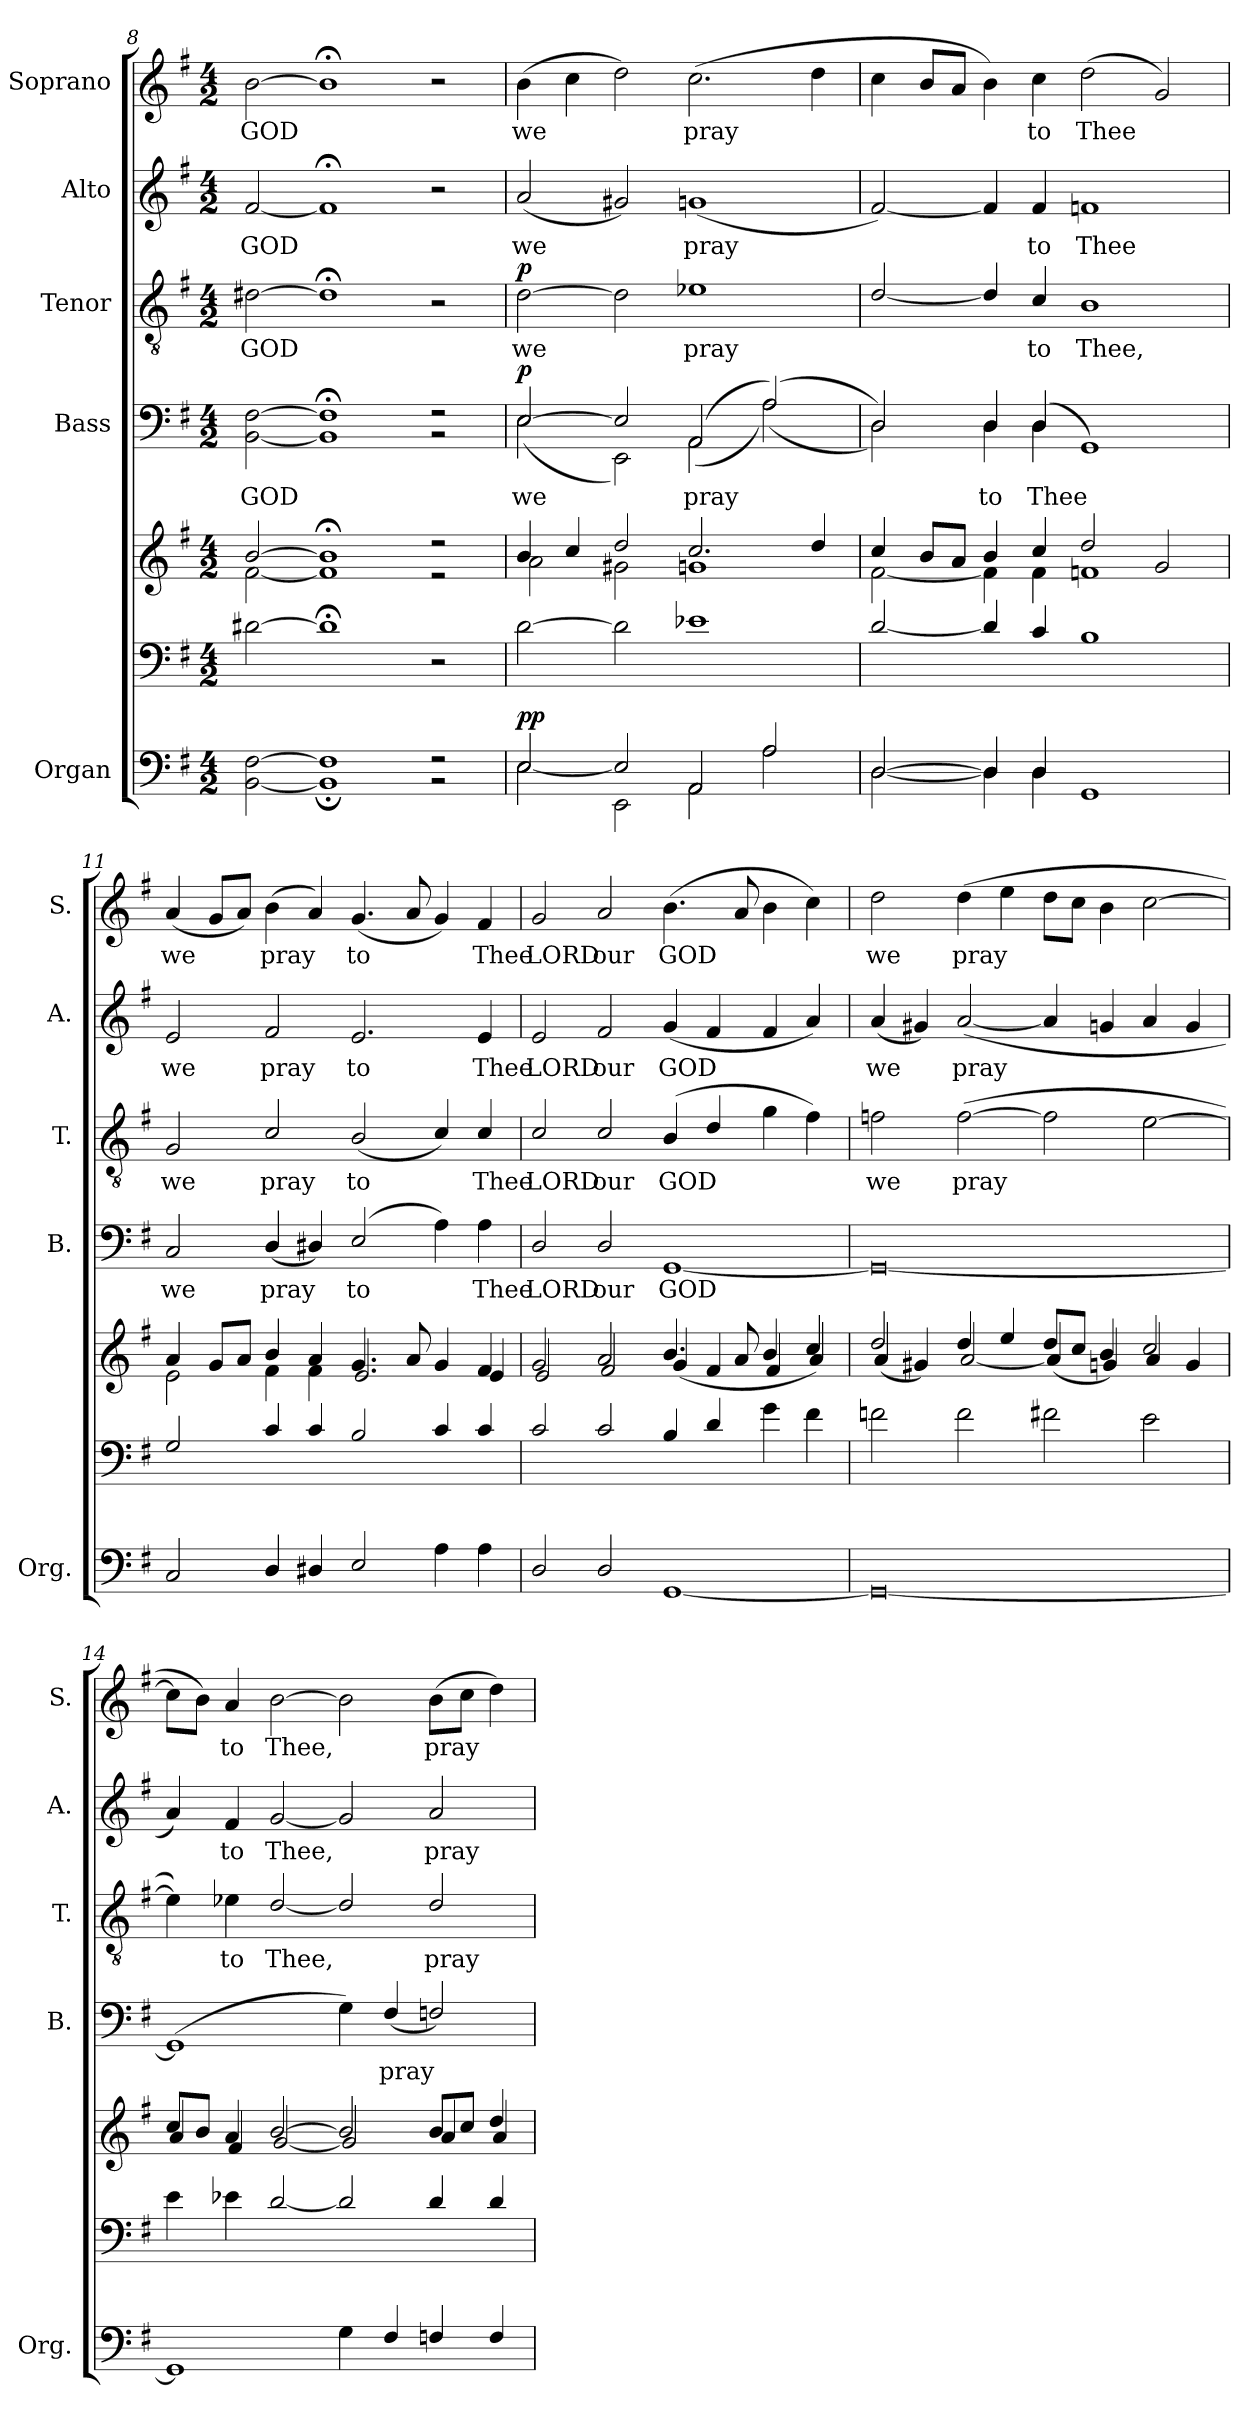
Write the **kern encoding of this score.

**kern	**kern	**kern	**dynam	**kern	**text	**dynam	**kern	**text	**dynam	**kern	**text	**kern	**text
*part5	*part5	*part5	*part5	*part4	*part4	*part4	*part3	*part3	*part3	*part2	*part2	*part1	*part1
*staff7	*staff6	*staff5	*staff5/6/7	*staff4	*staff4	*staff4	*staff3	*staff3	*staff3	*staff2	*staff2	*staff1	*staff1
*I"Organ	*	*	*	*I"Bass	*	*	*I"Tenor	*	*	*I"Alto	*	*I"Soprano	*
*I'Org.	*	*	*	*I'B.	*	*	*I'T.	*	*	*I'A.	*	*I'S.	*
*clefF4	*clefF4	*clefG2	*	*clefF4	*	*	*clefGv2	*	*	*clefG2	*	*clefG2	*
*k[f#]	*k[f#]	*k[f#]	*	*k[f#]	*	*	*k[f#]	*	*	*k[f#]	*	*k[f#]	*
*M4/2	*M4/2	*M4/2	*	*M4/2	*	*	*M4/2	*	*	*M4/2	*	*M4/2	*
=8	=8	=8	=8	=8	=8	=8	=8	=8	=8	=8	=8	=8	=8
*^	*	*^	*	*	*	*	*	*	*	*	*	*	*
!	!	!	!	!	!	!	!LO:LY:b	!	!	!LO:LY:b	!	!	!LO:LY:b	!	!LO:LY:b
*	*	*	*	*	*	*^	*	*	*	*	*	*	*	*	*
1.ryy	[2BB\ [2F#\	[2d#X\	[2b/	[2f#\	.	[2BB\ [2F#\	1.ryy	GOD	.	[2d#X\	GOD	.	[2f#/	GOD	[2b\	GOD
.	1BB];< 1F#];<	1d#;<]	1b;<]	1f#]	.	1BB];< 1F#];<	.	.	.	1d#;<]	.	.	1f#;<]	.	1b;<]	.
2r	2r	2r	2r	2r	.	2r	2r	.	.	2r	.	.	2r	.	2r	.
=9	=9	=9	=9	=9	=9	=9	=9	=9	=9	=9	=9	=9	=9	=9	=9	=9
!	!	!	!	!	!LO:DY:a=3	!	!	!LO:LY:b	!	!	!LO:LY:b	!	!	!LO:LY:b	!	!LO:LY:b
!	!	!	!	!	!LO:DY:n=1:a=2	!	!	!	!LO:DY:a	!	!	!LO:DY:a	!	!	!	!
2E\	[2E/	[2d\	4b/	2a\	p p	[2E/	(<2E\	we	p	[2d\	we	p	(<2a/	we	(>4b\	we
.	.	.	4cc/	.	.	.	.	.	.	.	.	.	.	.	4cc\	.
2EE\	2E/]	2d\]	2dd/	2g#X\	.	2E/]	2EE\)	.	.	2d\]	.	.	2g#X/)	.	2dd\)	.
!	!	!	!	!	!	!	!	!LO:LY:b	!	!	!LO:LY:b	!	!	!LO:LY:b	!	!LO:LY:b
2AA\	2AA/	1e-X	2.cc/	1gn	.	(>2AA/	(<2AA\	pray	.	1e-X	pray	.	(<1gn	pray	(>2.cc\	pray
2A\	2A/	.	.	.	.	(>2A/)	(<2A\)	.	.	.	.	.	.	.	.	.
.	.	.	4dd/	.	.	.	.	.	.	.	.	.	.	.	4dd\	.
!!LO:PB:g=z
=10	=10	=10	=10	=10	=10	=10	=10	=10	=10	=10	=10	=10	=10	=10	=10	=10
[2D\	[2D/	[2d/	4cc/	[2f#\	.	2D/)	2D\)	.	.	[2d/	.	.	[2f#/)	.	4cc\	.
.	.	.	8b/L	.	.	.	.	.	.	.	.	.	.	.	8b/L	.
.	.	.	8a/J	.	.	.	.	.	.	.	.	.	.	.	8a/J	.
!	!	!	!	!	!	!	!	!LO:LY:b	!	!	!	!	!	!	!	!
4D\]	4D/]	4d/]	4b/	4f#\]	.	4D/	4D\	to	.	4d/]	.	.	4f#/]	.	4b\)	.
!	!	!	!	!	!	!	!	!LO:LY:b	!	!	!LO:LY:b	!	!	!LO:LY:b	!	!LO:LY:b
4D\	4D/	4c/	4cc/	4f#\	.	(>4D/	4D\	Thee	.	4c/	to	.	4f#/	to	4cc\	to
!	!	!	!	!	!	!	!	!	!	!	!LO:LY:b	!	!	!LO:LY:b	!	!LO:LY:b
1ryy	1GG	1B	2dd/	1fn	.	1GG)	1ryy	.	.	1B	Thee,	.	1fn	Thee	(>2dd\	Thee
.	.	.	2g/	.	.	.	.	.	.	.	.	.	.	.	2g/)	.
*v	*v	*	*	*	*	*v	*v	*	*	*	*	*	*	*	*	*
=11	=11	=11	=11	=11	=11	=11	=11	=11	=11	=11	=11	=11	=11	=11
!	!	!	!	!	!	!LO:LY:b	!	!	!LO:LY:b	!	!	!LO:LY:b	!	!LO:LY:b
2C/	2G/	4a/	2e\	.	2C/	we	.	2G/	we	.	2e/	we	(<4a/	we
.	.	8g/L	.	.	.	.	.	.	.	.	.	.	8g/L	.
.	.	8a/J	.	.	.	.	.	.	.	.	.	.	8a/J)	.
!	!	!	!	!	!	!LO:LY:b	!	!	!LO:LY:b	!	!	!LO:LY:b	!	!LO:LY:b
4D/	4c/	4b/	4f#\	.	(<4D/	pray	.	2c/	pray	.	2f#/	pray	(>4b\	pray
4D#X/	4c/	4a/	4f#\	.	4D#X/)	.	.	.	.	.	.	.	4a/)	.
!	!	!	!	!	!	!LO:LY:b	!	!	!LO:LY:b	!	!	!LO:LY:b	!	!LO:LY:b
2E/	2B/	4.g/	2.e/	.	(>2E/	to	.	(<2B/	to	.	2.e/	to	(<4.g/	to
.	.	8a/	.	.	.	.	.	.	.	.	.	.	8a/	.
4A\	4c/	4g/	.	.	4A\)	.	.	4c/)	.	.	.	.	4g/)	.
!	!	!	!	!	!	!LO:LY:b	!	!	!LO:LY:b	!	!	!LO:LY:b	!	!LO:LY:b
4A\	4c/	4f#/	4e/	.	4A\	Thee	.	4c/	Thee	.	4e/	Thee	4f#/	Thee
=12	=12	=12	=12	=12	=12	=12	=12	=12	=12	=12	=12	=12	=12	=12
!	!	!	!	!	!	!LO:LY:b	!	!	!LO:LY:b	!	!	!LO:LY:b	!	!LO:LY:b
2D/	2c/	2g/	2e/	.	2D/	LORD	.	2c/	LORD	.	2e/	LORD	2g/	LORD
!	!	!	!	!	!	!LO:LY:b	!	!	!LO:LY:b	!	!	!LO:LY:b	!	!LO:LY:b
2D/	2c/	2a/	2f#/	.	2D/	our	.	2c/	our	.	2f#/	our	2a/	our
!	!	!	!	!	!	!LO:LY:b	!	!	!LO:LY:b	!	!	!LO:LY:b	!	!LO:LY:b
[1GG	4B/	4.b/	(<4g/	.	[1GG	GOD	.	(<4B/	GOD	.	(<4g/	GOD	(>4.b\	GOD
.	4d/	.	4f#/	.	.	.	.	4d/	.	.	4f#/	.	.	.
.	.	8a/	.	.	.	.	.	.	.	.	.	.	8a/	.
.	4g\	4b/	4f#/	.	.	.	.	4g\	.	.	4f#/	.	4b\	.
.	4f#\	4cc/	4a/)	.	.	.	.	4f#\)	.	.	4a/)	.	4cc\)	.
!!LO:LB:g=z
=13	=13	=13	=13	=13	=13	=13	=13	=13	=13	=13	=13	=13	=13	=13
!	!	!	!	!	!	!	!	!	!LO:LY:b	!	!	!LO:LY:b	!	!LO:LY:b
0GG_	2fn\	2dd/	(<4a/	.	0GG_	.	.	2fn\	we	.	(<4a/	we	2dd\	we
.	.	.	4g#X/)	.	.	.	.	.	.	.	4g#X/)	.	.	.
!	!	!	!	!	!	!	!	!	!LO:LY:b	!	!	!LO:LY:b	!	!LO:LY:b
.	2f\	4dd/	[2a/	.	.	.	.	(>[2f\	pray	.	(<[2a/	pray	(>4dd\	pray
.	.	4ee/	.	.	.	.	.	.	.	.	.	.	4ee\	.
.	2f#X\	8dd/L	(<4a/]	.	.	.	.	2f\]	.	.	4a/]	.	8dd\L	.
.	.	8cc/J	.	.	.	.	.	.	.	.	.	.	8cc\J	.
.	.	4b/	4gn/)	.	.	.	.	.	.	.	4gn/	.	4b\	.
.	2e\	2cc/	4a/	.	.	.	.	[2e\	.	.	4a/	.	[2cc\	.
.	.	.	4g/	.	.	.	.	.	.	.	4g/	.	.	.
=14	=14	=14	=14	=14	=14	=14	=14	=14	=14	=14	=14	=14	=14	=14
1GG]	4e\	8cc/L	4a/	.	(>1GG]	.	.	4e\])	.	.	4a/)	.	8cc\L]	.
.	.	8b/J	.	.	.	.	.	.	.	.	.	.	8b\J)	.
!	!	!	!	!	!	!	!	!	!LO:LY:b	!	!	!LO:LY:b	!	!LO:LY:b
.	4e-X\	4a/	4f#/	.	.	.	.	4e-X\	to	.	4f#/	to	4a/	to
!	!	!	!	!	!	!	!	!	!LO:LY:b	!	!	!LO:LY:b	!	!LO:LY:b
.	[2d/	[2b/	[2g/	.	.	.	.	[2d/	Thee,	.	[2g/	Thee,	[2b\	Thee,
4G\	2d/]	2b/]	2g/]	.	4G\)	.	.	2d/]	.	.	2g/]	.	2b\]	.
!	!	!	!	!	!	!LO:LY:b	!	!	!	!	!	!	!	!
4F#/	.	.	.	.	(<4F#/	pray	.	.	.	.	.	.	.	.
!	!	!	!	!	!	!	!	!	!LO:LY:b	!	!	!LO:LY:b	!	!LO:LY:b
4Fn/	4d/	8b/L	4a/	.	2Fn/)	.	.	2d/	pray	.	2a/	pray	(>8b\L	pray
.	.	8cc/J	.	.	.	.	.	.	.	.	.	.	8cc\J	.
4F/	4d/	4dd/	4a/	.	.	.	.	.	.	.	.	.	4dd\)	.
*	*	*v	*v	*	*	*	*	*	*	*	*	*	*	*
=	=	=	=	=	=	=	=	=	=	=	=	=	=
*-	*-	*-	*-	*-	*-	*-	*-	*-	*-	*-	*-	*-	*-
